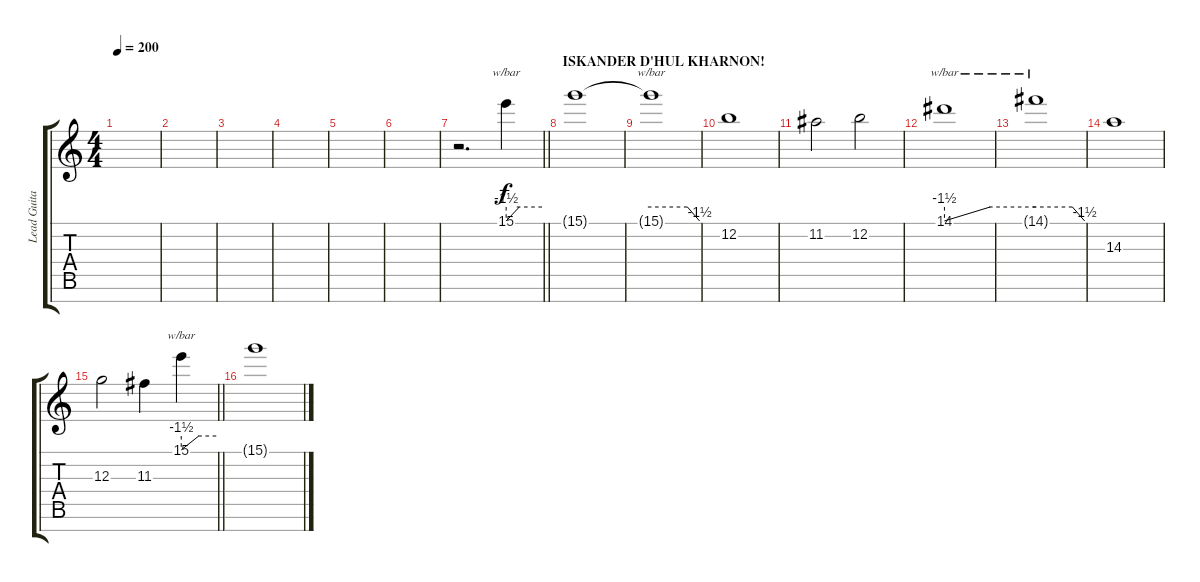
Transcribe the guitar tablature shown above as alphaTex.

\track ("Lead Guitar" "Lead Guita") {instrument distortionguitar}
\staff {score tabs}
\tuning (E4 B3 G3 D3 A2 E2 B1) {hide}
\ts (4 4)
\tempo 200
\clef g2
\ks c
|
|
|
|
|
|
\barLineRight lightlight
r.2{d} 15.1.4{tbe (custom default 0 -6 22 0 60 0)} |
\section ("" "ISKANDER D'HUL KHARNON!")
15.1{t}.1 |
15.1{t}.1{tbe (custom default 0 0 45 0 60 -6)} |
12.2.1 |
11.2.2 12.2.2 |
14.1.1{tbe (custom default 0 -6 30 0 60 0)} |
14.1{t}.1{tbe (custom default 0 0 45 0 60 -6)} |
14.3.1 |
\barLineRight lightlight
12.3.2 11.3.4 15.1.4{tbe (custom default 0 -6 30 0 60 0)} |
15.1{t}.1
